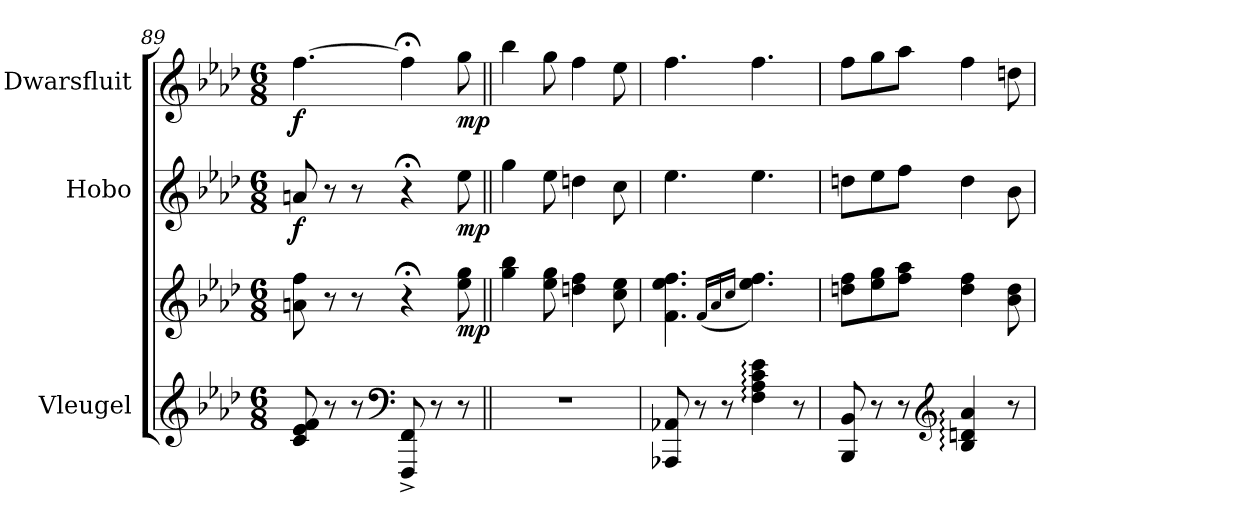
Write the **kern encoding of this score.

**kern	**kern	**dynam	**kern	**dynam	**kern	**dynam
*part3	*part3	*part3	*part2	*part2	*part1	*part1
*staff4	*staff3	*staff3/4	*staff2	*staff2	*staff1	*staff1
*I"Vleugel	*	*	*I"Hobo	*	*I"Dwarsfluit	*
*	*	*	*I'Ob.	*	*I'Fl.	*
*clefG2	*clefG2	*	*clefG2	*	*clefG2	*
*k[b-e-a-d-]	*k[b-e-a-d-]	*	*k[b-e-a-d-]	*	*k[b-e-a-d-]	*
*M6/8	*M6/8	*	*M6/8	*	*M6/8	*
=89	=89	=89	=89	=89	=89	=89
!	!	!	!	!LO:DY:b	!	!LO:DY:b
8c/ 8e-/ 8f/	8an\ 8ff\	.	8an/	f	[4.ff\	f
8r	8r	.	8r	.	.	.
8r	8r	.	8r	.	.	.
*clefF4	*	*	*	*	*	*
*	*	*	*	*	*MM30	*
8FFF/^ 8FF/^	4r;<	.	4r;<	.	4ff;<\]	.
8r	.	.	.	.	.	.
!	!	!LO:DY:b	!	!LO:DY:b	!	!LO:DY:b
8r	8ee-\ 8gg\	mp	8ee-\	mp	8gg\	mp
=90||	=90||	=90||	=90||	=90||	=90||	=90||
*	*	*	*	*	*MM150	*
2.r	4gg\ 4bb-\	.	4gg\	.	4bb-\	.
.	8ee-\ 8gg\	.	8ee-\	.	8gg\	.
.	4ddn\ 4ff\	.	4ddn\	.	4ff\	.
.	8cc\ 8ee-\	.	8cc\	.	8ee-\	.
!!LO:PB:g=z
=91	=91	=91	=91	=91	=91	=91
8AAA-X/ 8AA-X/	4.f\ 4.ee-\ 4.ff\	.	4.ee-\	.	4.ff\	.
8r	.	.	.	.	.	.
8r	.	.	.	.	.	.
.	(16qf/LL	.	.	.	.	.
.	16qa-/	.	.	.	.	.
.	16qcc/JJ	.	.	.	.	.
4F\: 4A-\: 4c\: 4e-\:	4.ee-\ 4.ff\)	.	4.ee-\	.	4.ff\	.
8r	.	.	.	.	.	.
=92	=92	=92	=92	=92	=92	=92
8BBB-/ 8BB-/	8ddn\ 8ff\L	.	8ddn\L	.	8ff\L	.
8r	8ee-\ 8gg\	.	8ee-\	.	8gg\	.
8r	8ff\ 8aa-\J	.	8ff\J	.	8aa-\J	.
*clefG2	*	*	*	*	*	*
4B-/: 4dn/: 4a-/:	4dd\ 4ff\	.	4dd\	.	4ff\	.
8r	8b-\ 8dd\	.	8b-\	.	8ddn\	.
=	=	=	=	=	=	=
*-	*-	*-	*-	*-	*-	*-
